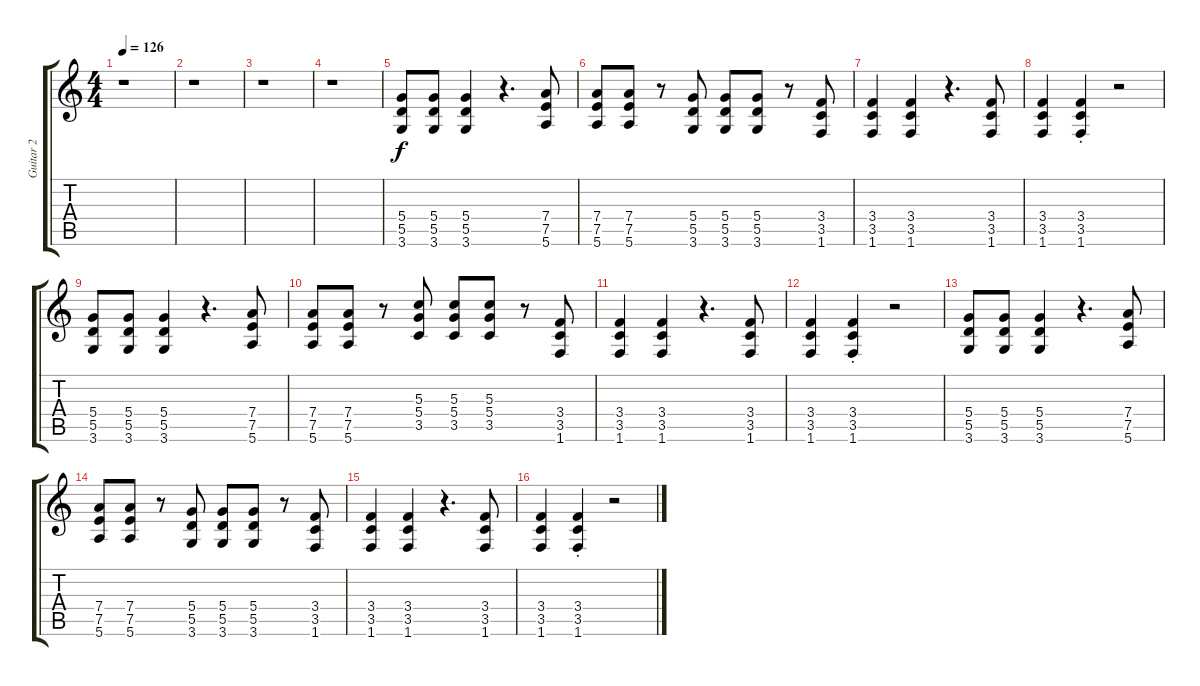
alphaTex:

\track ("Guitar 2" "Guitar 2") {instrument distortionguitar}
\staff {score tabs}
\tuning (E4 B3 G3 D3 A2 E2) {hide}
\ts (4 4)
\tempo 126
\clef g2
\ks c
r.1{dy f} |
r.1 |
r.1 |
r.1 |
(5.4 5.5 3.6).8 (5.4 5.5 3.6).8 (5.4 5.5 3.6).4 r.4{d} (7.4 7.5 5.6).8 |
(7.4 7.5 5.6).8 (7.4 7.5 5.6).8 r.8 (5.4 5.5 3.6).8 (5.4 5.5 3.6).8 (5.4 5.5 3.6).8 r.8 (3.4 3.5 1.6).8 |
(3.4 3.5 1.6).4 (3.4 3.5 1.6).4 r.4{d} (3.4 3.5 1.6).8 |
(3.4 3.5 1.6).4 (3.4{st} 3.5{st} 1.6{st}).4 r.2 |
(5.4 5.5 3.6).8 (5.4 5.5 3.6).8 (5.4 5.5 3.6).4 r.4{d} (7.4 7.5 5.6).8 |
(7.4 7.5 5.6).8 (7.4 7.5 5.6).8 r.8 (5.3 5.4 3.5).8 (5.3 5.4 3.5).8 (5.3 5.4 3.5).8 r.8 (3.4 3.5 1.6).8 |
(3.4 3.5 1.6).4 (3.4 3.5 1.6).4 r.4{d} (3.4 3.5 1.6).8 |
(3.4 3.5 1.6).4 (3.4{st} 3.5{st} 1.6{st}).4 r.2 |
(5.4 5.5 3.6).8 (5.4 5.5 3.6).8 (5.4 5.5 3.6).4 r.4{d} (7.4 7.5 5.6).8 |
(7.4 7.5 5.6).8 (7.4 7.5 5.6).8 r.8 (5.4 5.5 3.6).8 (5.4 5.5 3.6).8 (5.4 5.5 3.6).8 r.8 (3.4 3.5 1.6).8 |
(3.4 3.5 1.6).4 (3.4 3.5 1.6).4 r.4{d} (3.4 3.5 1.6).8 |
(3.4 3.5 1.6).4 (3.4{st} 3.5{st} 1.6{st}).4 r.2
